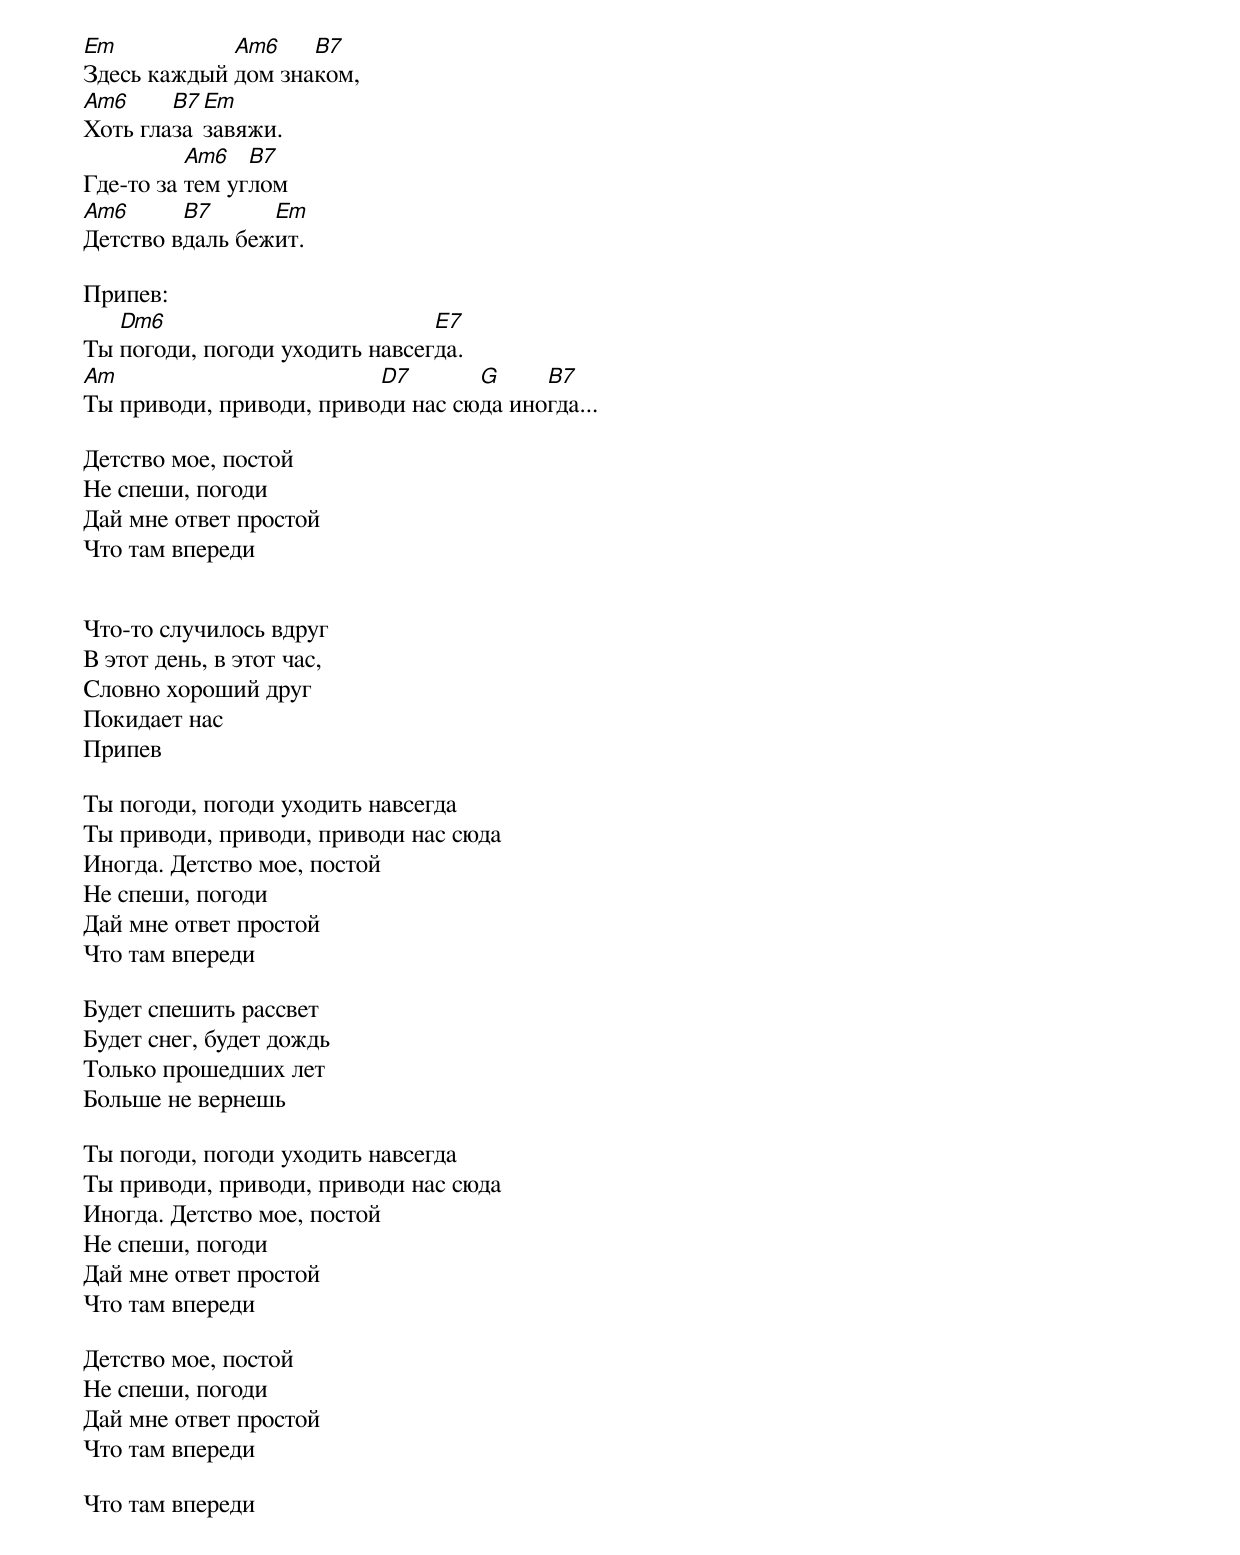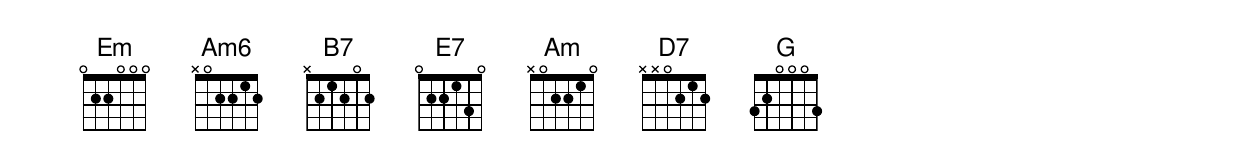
Em           Am6    B7
Здесь каждый дом знаком,
Am6     B7 Em
Хоть глаза завяжи.
          Am6   B7
Где-то за тем углом
Am6      B7      Em
Детство вдаль бежит.

Припев:
   Dm6                          E7
Ты погоди, погоди уходить навсегда.
Am                        D7       G     B7
Ты приводи, приводи, приводи нас сюда иногда...

Детство мое, постой
Не спеши, погоди
Дай мне ответ простой
Что там впереди


Что-то случилось вдруг
В этот день, в этот час,
Словно хороший друг
Покидает нас
Припев

Ты погоди, погоди уходить навсегда
Ты приводи, приводи, приводи нас сюда
Иногда. Детство мое, постой
Не спеши, погоди
Дай мне ответ простой
Что там впереди

Будет спешить рассвет
Будет снег, будет дождь
Только прошедших лет
Больше не вернешь

Ты погоди, погоди уходить навсегда
Ты приводи, приводи, приводи нас сюда
Иногда. Детство мое, постой
Не спеши, погоди
Дай мне ответ простой
Что там впереди

Детство мое, постой
Не спеши, погоди
Дай мне ответ простой
Что там впереди

Что там впереди
